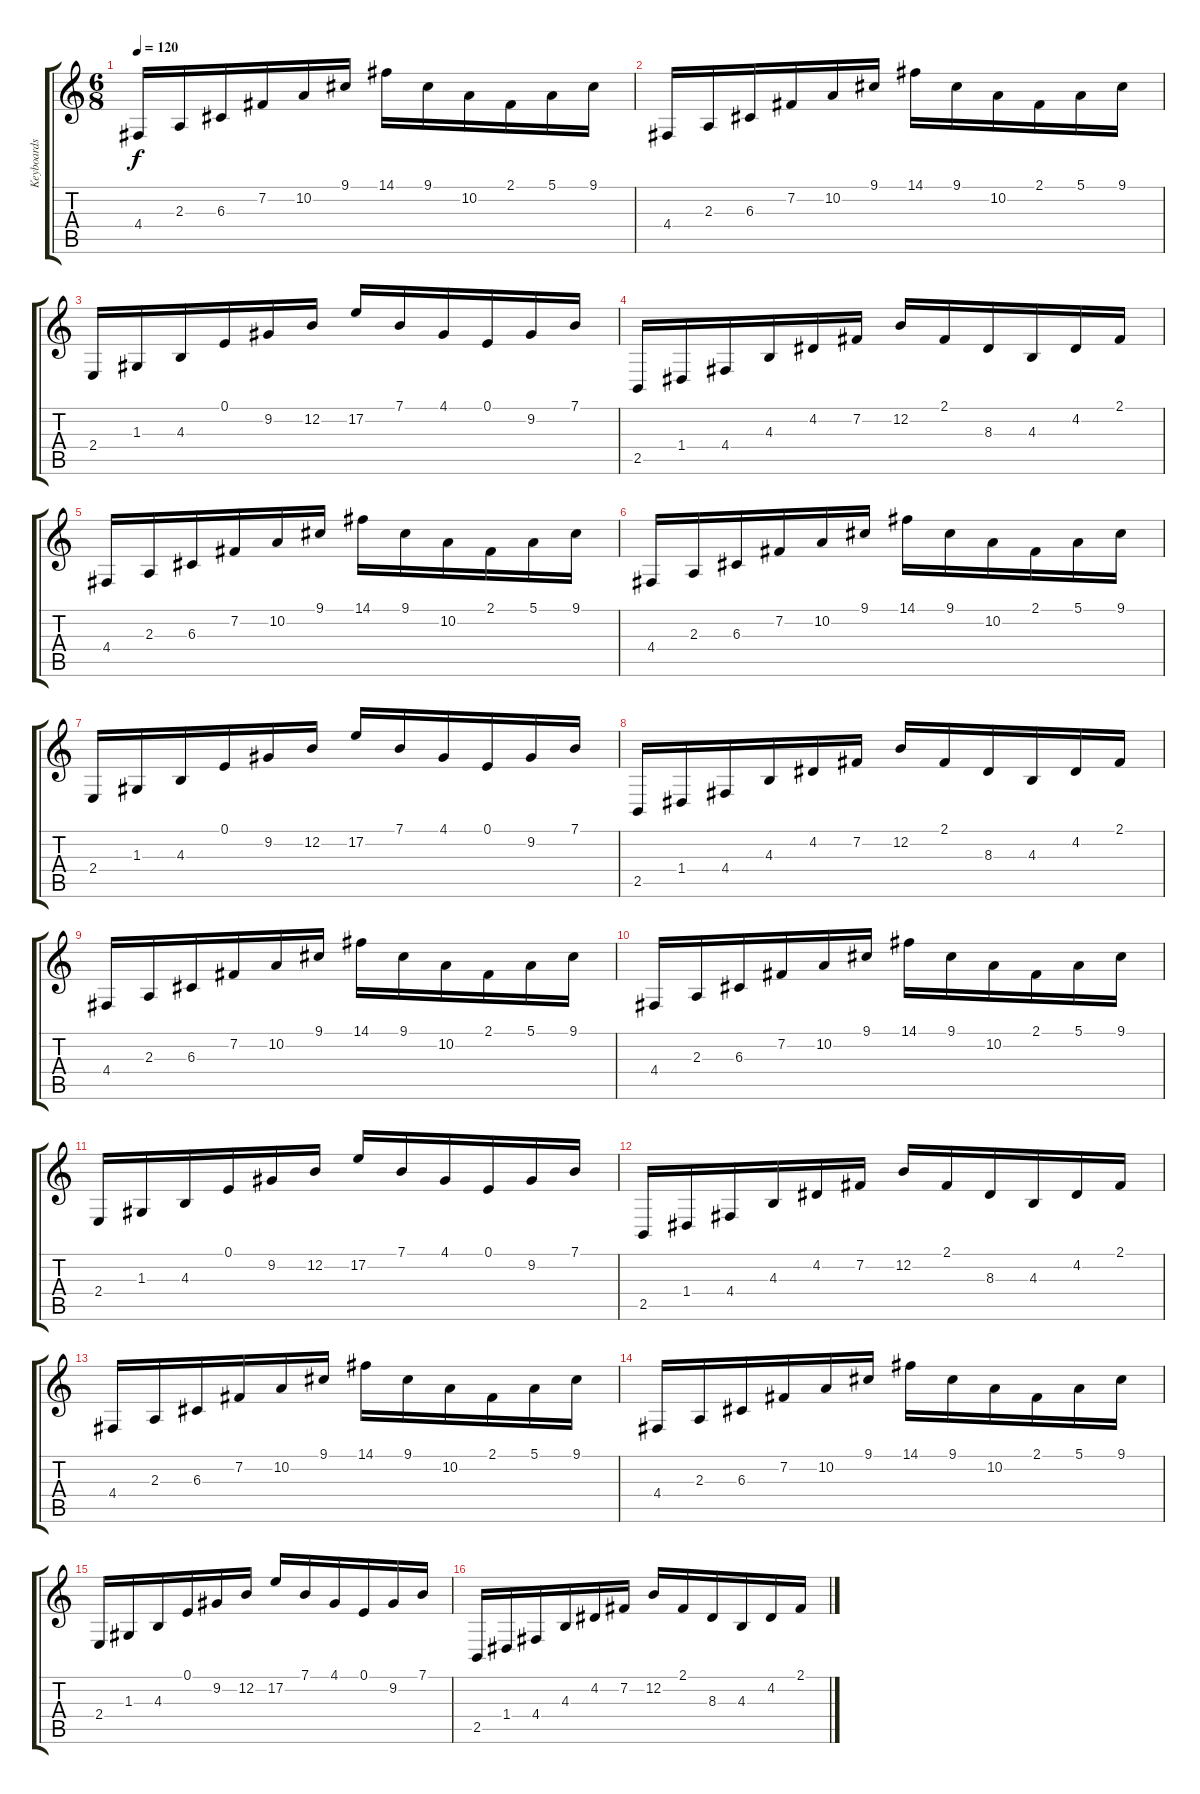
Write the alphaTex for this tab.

\track ("Keyboards" "Keyboards") {instrument pizzicatostrings}
\staff {score tabs}
\tuning (E4 B3 G3 D3 A2 E2) {hide}
\ts (6 8)
\tempo 120
\clef g2
\ks c
4.4.16{dy f} 2.3.16 6.3.16 7.2.16 10.2.16 9.1.16 14.1.16 9.1.16 10.2.16 2.1.16 5.1.16 9.1.16 |
4.4.16 2.3.16 6.3.16 7.2.16 10.2.16 9.1.16 14.1.16 9.1.16 10.2.16 2.1.16 5.1.16 9.1.16 |
2.4.16 1.3.16 4.3.16 0.1.16 9.2.16 12.2.16 17.2.16 7.1.16 4.1.16 0.1.16 9.2.16 7.1.16 |
2.5.16 1.4.16 4.4.16 4.3.16 4.2.16 7.2.16 12.2.16 2.1.16 8.3.16 4.3.16 4.2.16 2.1.16 |
4.4.16 2.3.16 6.3.16 7.2.16 10.2.16 9.1.16 14.1.16 9.1.16 10.2.16 2.1.16 5.1.16 9.1.16 |
4.4.16 2.3.16 6.3.16 7.2.16 10.2.16 9.1.16 14.1.16 9.1.16 10.2.16 2.1.16 5.1.16 9.1.16 |
2.4.16 1.3.16 4.3.16 0.1.16 9.2.16 12.2.16 17.2.16 7.1.16 4.1.16 0.1.16 9.2.16 7.1.16 |
2.5.16 1.4.16 4.4.16 4.3.16 4.2.16 7.2.16 12.2.16 2.1.16 8.3.16 4.3.16 4.2.16 2.1.16 |
4.4.16 2.3.16 6.3.16 7.2.16 10.2.16 9.1.16 14.1.16 9.1.16 10.2.16 2.1.16 5.1.16 9.1.16 |
4.4.16 2.3.16 6.3.16 7.2.16 10.2.16 9.1.16 14.1.16 9.1.16 10.2.16 2.1.16 5.1.16 9.1.16 |
2.4.16 1.3.16 4.3.16 0.1.16 9.2.16 12.2.16 17.2.16 7.1.16 4.1.16 0.1.16 9.2.16 7.1.16 |
2.5.16 1.4.16 4.4.16 4.3.16 4.2.16 7.2.16 12.2.16 2.1.16 8.3.16 4.3.16 4.2.16 2.1.16 |
4.4.16 2.3.16 6.3.16 7.2.16 10.2.16 9.1.16 14.1.16 9.1.16 10.2.16 2.1.16 5.1.16 9.1.16 |
4.4.16 2.3.16 6.3.16 7.2.16 10.2.16 9.1.16 14.1.16 9.1.16 10.2.16 2.1.16 5.1.16 9.1.16 |
2.4.16 1.3.16 4.3.16 0.1.16 9.2.16 12.2.16 17.2.16 7.1.16 4.1.16 0.1.16 9.2.16 7.1.16 |
2.5.16 1.4.16 4.4.16 4.3.16 4.2.16 7.2.16 12.2.16 2.1.16 8.3.16 4.3.16 4.2.16 2.1.16
